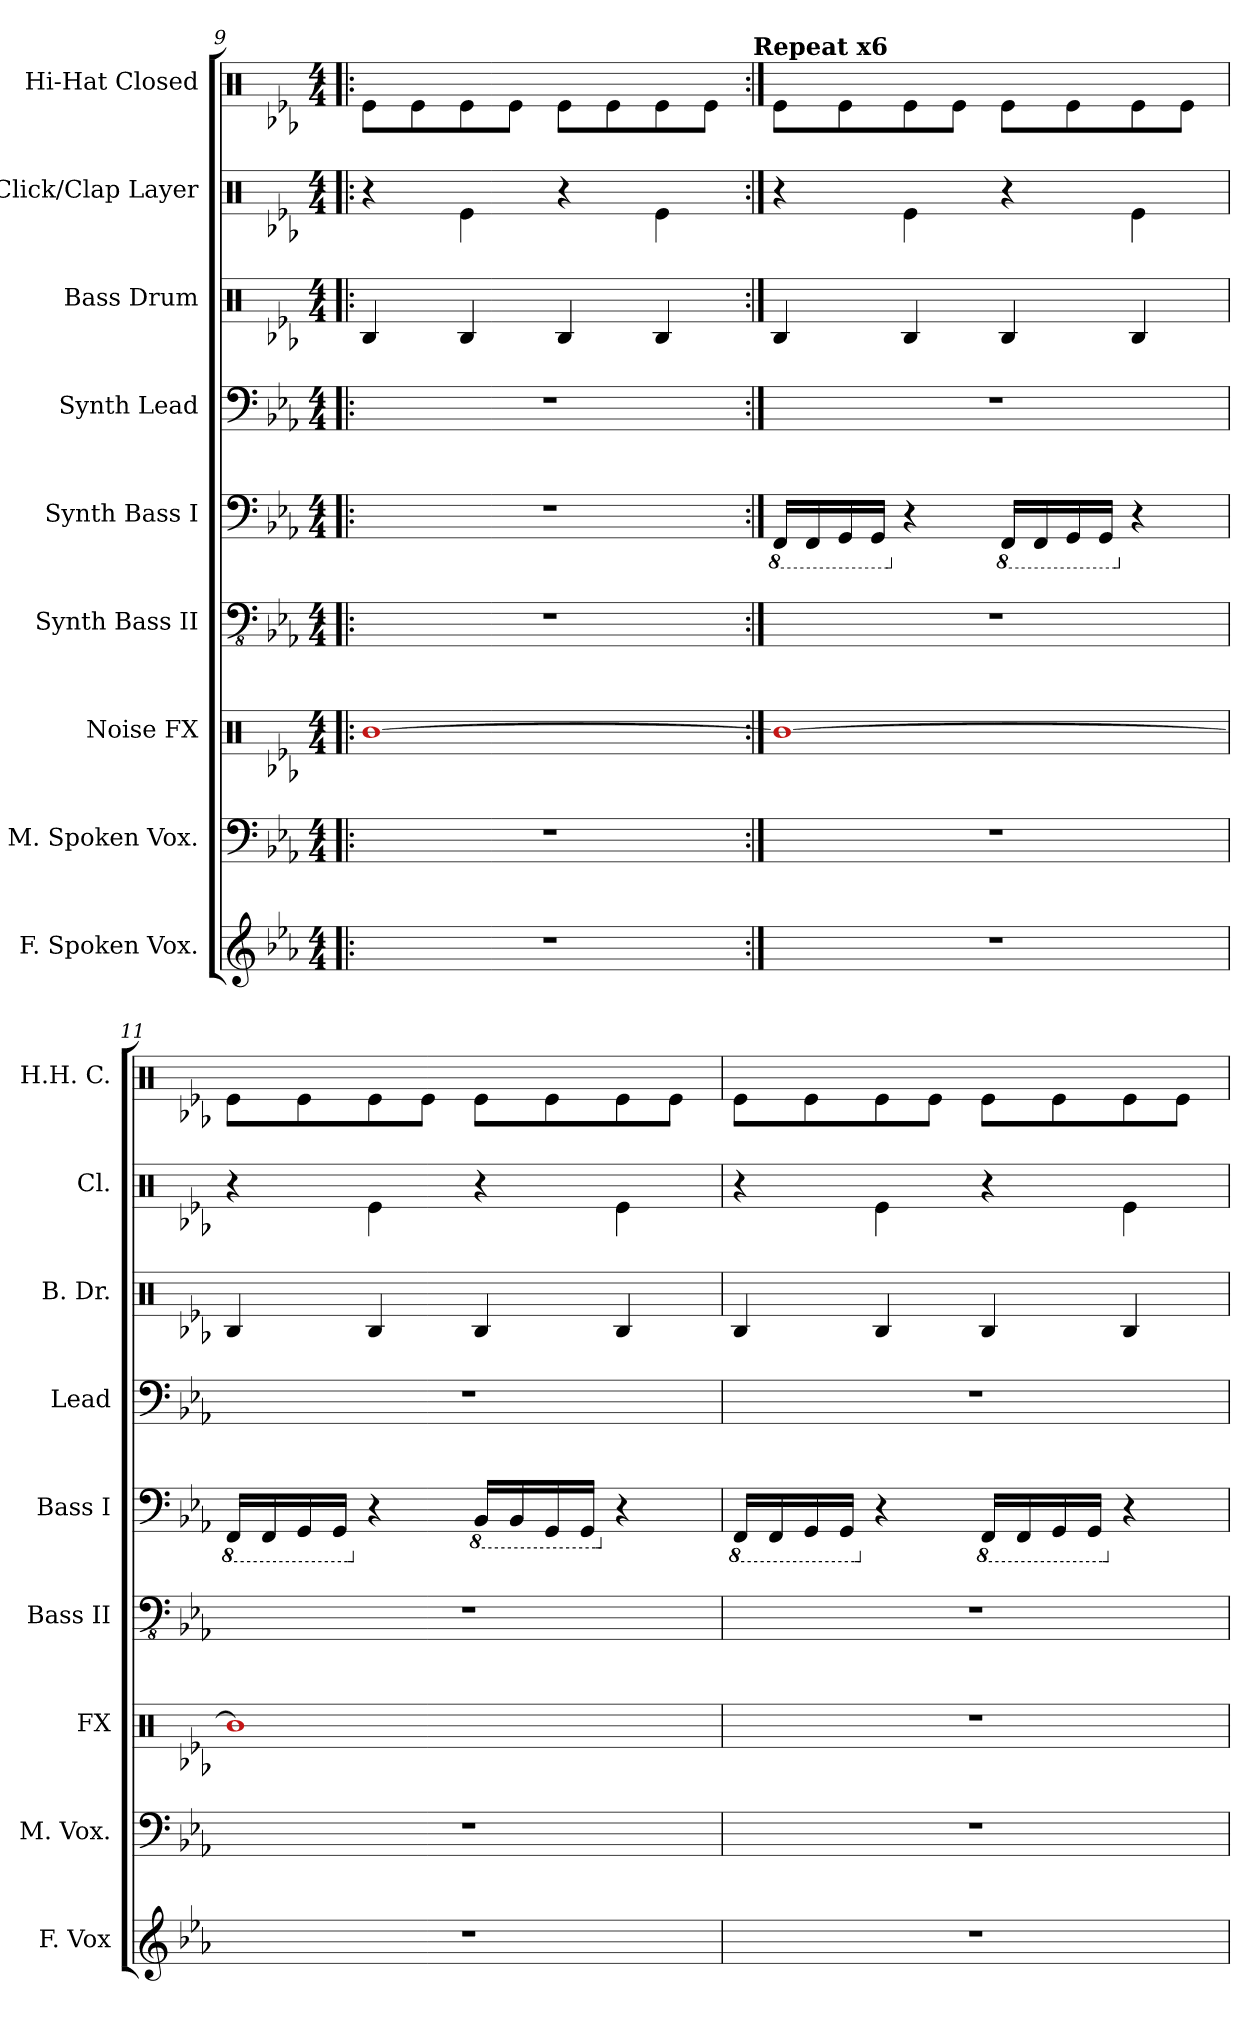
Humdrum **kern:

**kern	**kern	**kern	**kern	**kern	**kern	**kern	**kern	**kern
*part9	*part8	*part7	*part6	*part5	*part4	*part3	*part2	*part1
*staff9	*staff8	*staff7	*staff6	*staff5	*staff4	*staff3	*staff2	*staff1
*I"F. Spoken Vox.	*I"M. Spoken Vox.	*I"Noise FX	*I"Synth Bass II	*I"Synth Bass I	*I"Synth Lead	*I"Bass Drum	*I"Click/Clap Layer	*I"Hi-Hat Closed
*I'F. Vox	*I'M. Vox.	*I'FX	*I'Bass II	*I'Bass I	*I'Lead	*I'B. Dr.	*I'Cl.	*I'H.H. C.
*clefG2	*clefF4	*clefX	*clefFv4	*clefF4	*clefF4	*clefX	*clefX	*clefX
*	*	*	*ITrd7c12	*ITrd7c12	*	*	*	*
*k[b-e-a-]	*k[b-e-a-]	*k[b-e-a-]	*k[b-e-a-]	*k[b-e-a-]	*k[b-e-a-]	*k[b-e-a-]	*k[b-e-a-]	*k[b-e-a-]
*E-:	*E-:	*E-:	*E-:	*E-:	*E-:	*E-:	*E-:	*E-:
*M4/4	*M4/4	*M4/4	*M4/4	*M4/4	*M4/4	*M4/4	*M4/4	*M4/4
=9!|:	=9!|:	=9!|:	=9!|:	=9!|:	=9!|:	=9!|:	=9!|:	=9!|:
1r	1r	[1bn	1r	1r	1r	4RB/	4r	8Re\L
.	.	.	.	.	.	.	.	8Re\
.	.	.	.	.	.	4RB/	4Re\	8Re\
.	.	.	.	.	.	.	.	8Re\J
.	.	.	.	.	.	4RB/	4r	8Re\L
.	.	.	.	.	.	.	.	8Re\
.	.	.	.	.	.	4RB/	4Re\	8Re\
.	.	.	.	.	.	.	.	8Re\J
!	!	!	!	!	!	!	!	!LO:TX:a:B:t=Repeat x6
=10:|!	=10:|!	=10:|!	=10:|!	=10:|!	=10:|!	=10:|!	=10:|!	=10:|!
*	*	*	*	*8ba	*	*	*	*
1r	1r	1b_	1r	16FFFF/LL	1r	4RB/	4r	8Re\L
.	.	.	.	16FFFF/	.	.	.	.
.	.	.	.	16GGGG/	.	.	.	8Re\
.	.	.	.	16GGGG/JJ	.	.	.	.
*	*	*	*	*X8ba	*	*	*	*
.	.	.	.	4r	.	4RB/	4Re\	8Re\
.	.	.	.	.	.	.	.	8Re\J
*	*	*	*	*8ba	*	*	*	*
.	.	.	.	16FFFF/LL	.	4RB/	4r	8Re\L
.	.	.	.	16FFFF/	.	.	.	.
.	.	.	.	16GGGG/	.	.	.	8Re\
.	.	.	.	16GGGG/JJ	.	.	.	.
*	*	*	*	*X8ba	*	*	*	*
.	.	.	.	4r	.	4RB/	4Re\	8Re\
.	.	.	.	.	.	.	.	8Re\J
=11	=11	=11	=11	=11	=11	=11	=11	=11
*	*	*	*	*8ba	*	*	*	*
1r	1r	1b]	1r	16FFFF/LL	1r	4RB/	4r	8Re\L
.	.	.	.	16FFFF/	.	.	.	.
.	.	.	.	16GGGG/	.	.	.	8Re\
.	.	.	.	16GGGG/JJ	.	.	.	.
*	*	*	*	*X8ba	*	*	*	*
.	.	.	.	4r	.	4RB/	4Re\	8Re\
.	.	.	.	.	.	.	.	8Re\J
*	*	*	*	*8ba	*	*	*	*
.	.	.	.	16BBBB-/LL	.	4RB/	4r	8Re\L
.	.	.	.	16BBBB-/	.	.	.	.
.	.	.	.	16GGGG/	.	.	.	8Re\
.	.	.	.	16GGGG/JJ	.	.	.	.
*	*	*	*	*X8ba	*	*	*	*
.	.	.	.	4r	.	4RB/	4Re\	8Re\
.	.	.	.	.	.	.	.	8Re\J
!!LO:LB:g=z
=12	=12	=12	=12	=12	=12	=12	=12	=12
*	*	*	*	*8ba	*	*	*	*
1r	1r	1r	1r	16FFFF/LL	1r	4RB/	4r	8Re\L
.	.	.	.	16FFFF/	.	.	.	.
.	.	.	.	16GGGG/	.	.	.	8Re\
.	.	.	.	16GGGG/JJ	.	.	.	.
*	*	*	*	*X8ba	*	*	*	*
.	.	.	.	4r	.	4RB/	4Re\	8Re\
.	.	.	.	.	.	.	.	8Re\J
*	*	*	*	*8ba	*	*	*	*
.	.	.	.	16FFFF/LL	.	4RB/	4r	8Re\L
.	.	.	.	16FFFF/	.	.	.	.
.	.	.	.	16GGGG/	.	.	.	8Re\
.	.	.	.	16GGGG/JJ	.	.	.	.
*	*	*	*	*X8ba	*	*	*	*
.	.	.	.	4r	.	4RB/	4Re\	8Re\
.	.	.	.	.	.	.	.	8Re\J
=	=	=	=	=	=	=	=	=
*-	*-	*-	*-	*-	*-	*-	*-	*-
